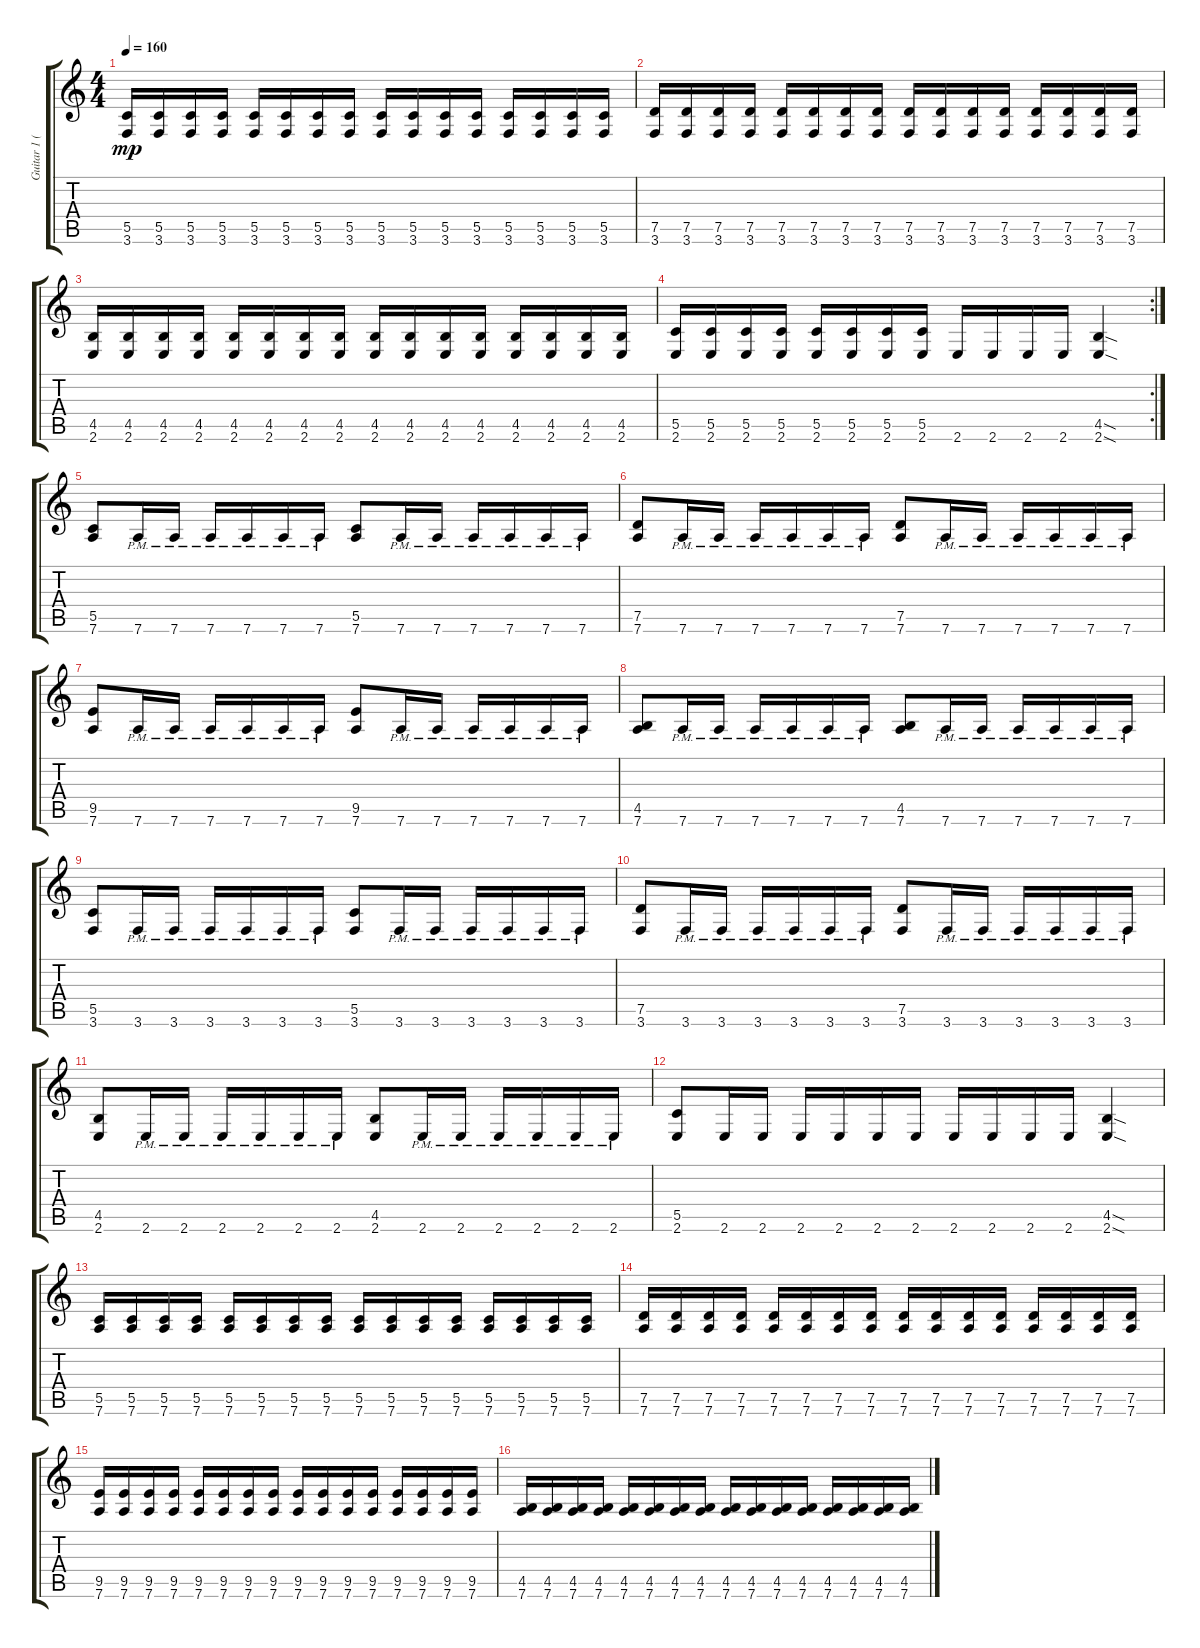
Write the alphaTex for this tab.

\track ("Guitar 1 (Andrea)" "Guitar 1 (") {instrument distortionguitar}
\staff {score tabs}
\tuning (D4 A3 F3 C3 G2 D2) {hide}
\ts (4 4)
\tempo 160
\clef g2
\ks c
(5.5 3.6).16{dy mp} (5.5 3.6).16 (5.5 3.6).16 (5.5 3.6).16 (5.5 3.6).16 (5.5 3.6).16 (5.5 3.6).16 (5.5 3.6).16 (5.5 3.6).16 (5.5 3.6).16 (5.5 3.6).16 (5.5 3.6).16 (5.5 3.6).16 (5.5 3.6).16 (5.5 3.6).16 (5.5 3.6).16 |
(7.5 3.6).16 (7.5 3.6).16 (7.5 3.6).16 (7.5 3.6).16 (7.5 3.6).16 (7.5 3.6).16 (7.5 3.6).16 (7.5 3.6).16 (7.5 3.6).16 (7.5 3.6).16 (7.5 3.6).16 (7.5 3.6).16 (7.5 3.6).16 (7.5 3.6).16 (7.5 3.6).16 (7.5 3.6).16 |
(4.5 2.6).16 (4.5 2.6).16 (4.5 2.6).16 (4.5 2.6).16 (4.5 2.6).16 (4.5 2.6).16 (4.5 2.6).16 (4.5 2.6).16 (4.5 2.6).16 (4.5 2.6).16 (4.5 2.6).16 (4.5 2.6).16 (4.5 2.6).16 (4.5 2.6).16 (4.5 2.6).16 (4.5 2.6).16 |
\rc 2
(5.5 2.6).16 (5.5 2.6).16 (5.5 2.6).16 (5.5 2.6).16 (5.5 2.6).16 (5.5 2.6).16 (5.5 2.6).16 (5.5 2.6).16 2.6.16 2.6.16 2.6.16 2.6.16 (4.5{sod} 2.6{sod}).4 |
(5.5 7.6).8 7.6{pm}.16 7.6{pm}.16 7.6{pm}.16 7.6{pm}.16 7.6{pm}.16 7.6{pm}.16 (5.5 7.6).8 7.6{pm}.16 7.6{pm}.16 7.6{pm}.16 7.6{pm}.16 7.6{pm}.16 7.6{pm}.16 |
(7.5 7.6).8 7.6{pm}.16 7.6{pm}.16 7.6{pm}.16 7.6{pm}.16 7.6{pm}.16 7.6{pm}.16 (7.5 7.6).8 7.6{pm}.16 7.6{pm}.16 7.6{pm}.16 7.6{pm}.16 7.6{pm}.16 7.6{pm}.16 |
(9.5 7.6).8 7.6{pm}.16 7.6{pm}.16 7.6{pm}.16 7.6{pm}.16 7.6{pm}.16 7.6{pm}.16 (9.5 7.6).8 7.6{pm}.16 7.6{pm}.16 7.6{pm}.16 7.6{pm}.16 7.6{pm}.16 7.6{pm}.16 |
(4.5 7.6).8 7.6{pm}.16 7.6{pm}.16 7.6{pm}.16 7.6{pm}.16 7.6{pm}.16 7.6{pm}.16 (4.5 7.6).8 7.6{pm}.16 7.6{pm}.16 7.6{pm}.16 7.6{pm}.16 7.6{pm}.16 7.6{pm}.16 |
(5.5 3.6).8 3.6{pm}.16 3.6{pm}.16 3.6{pm}.16 3.6{pm}.16 3.6{pm}.16 3.6{pm}.16 (5.5 3.6).8 3.6{pm}.16 3.6{pm}.16 3.6{pm}.16 3.6{pm}.16 3.6{pm}.16 3.6{pm}.16 |
(7.5 3.6).8 3.6{pm}.16 3.6{pm}.16 3.6{pm}.16 3.6{pm}.16 3.6{pm}.16 3.6{pm}.16 (7.5 3.6).8 3.6{pm}.16 3.6{pm}.16 3.6{pm}.16 3.6{pm}.16 3.6{pm}.16 3.6{pm}.16 |
(4.5 2.6).8 2.6{pm}.16 2.6{pm}.16 2.6{pm}.16 2.6{pm}.16 2.6{pm}.16 2.6{pm}.16 (4.5 2.6).8 2.6{pm}.16 2.6{pm}.16 2.6{pm}.16 2.6{pm}.16 2.6{pm}.16 2.6{pm}.16 |
(5.5 2.6).8 2.6.16 2.6.16 2.6.16 2.6.16 2.6.16 2.6.16 2.6.16 2.6.16 2.6.16 2.6.16 (4.5{sod} 2.6{sod}).4 |
(5.5 7.6).16 (5.5 7.6).16 (5.5 7.6).16 (5.5 7.6).16 (5.5 7.6).16 (5.5 7.6).16 (5.5 7.6).16 (5.5 7.6).16 (5.5 7.6).16 (5.5 7.6).16 (5.5 7.6).16 (5.5 7.6).16 (5.5 7.6).16 (5.5 7.6).16 (5.5 7.6).16 (5.5 7.6).16 |
(7.5 7.6).16 (7.5 7.6).16 (7.5 7.6).16 (7.5 7.6).16 (7.5 7.6).16 (7.5 7.6).16 (7.5 7.6).16 (7.5 7.6).16 (7.5 7.6).16 (7.5 7.6).16 (7.5 7.6).16 (7.5 7.6).16 (7.5 7.6).16 (7.5 7.6).16 (7.5 7.6).16 (7.5 7.6).16 |
(9.5 7.6).16 (9.5 7.6).16 (9.5 7.6).16 (9.5 7.6).16 (9.5 7.6).16 (9.5 7.6).16 (9.5 7.6).16 (9.5 7.6).16 (9.5 7.6).16 (9.5 7.6).16 (9.5 7.6).16 (9.5 7.6).16 (9.5 7.6).16 (9.5 7.6).16 (9.5 7.6).16 (9.5 7.6).16 |
(4.5 7.6).16 (4.5 7.6).16 (4.5 7.6).16 (4.5 7.6).16 (4.5 7.6).16 (4.5 7.6).16 (4.5 7.6).16 (4.5 7.6).16 (4.5 7.6).16 (4.5 7.6).16 (4.5 7.6).16 (4.5 7.6).16 (4.5 7.6).16 (4.5 7.6).16 (4.5 7.6).16 (4.5 7.6).16
